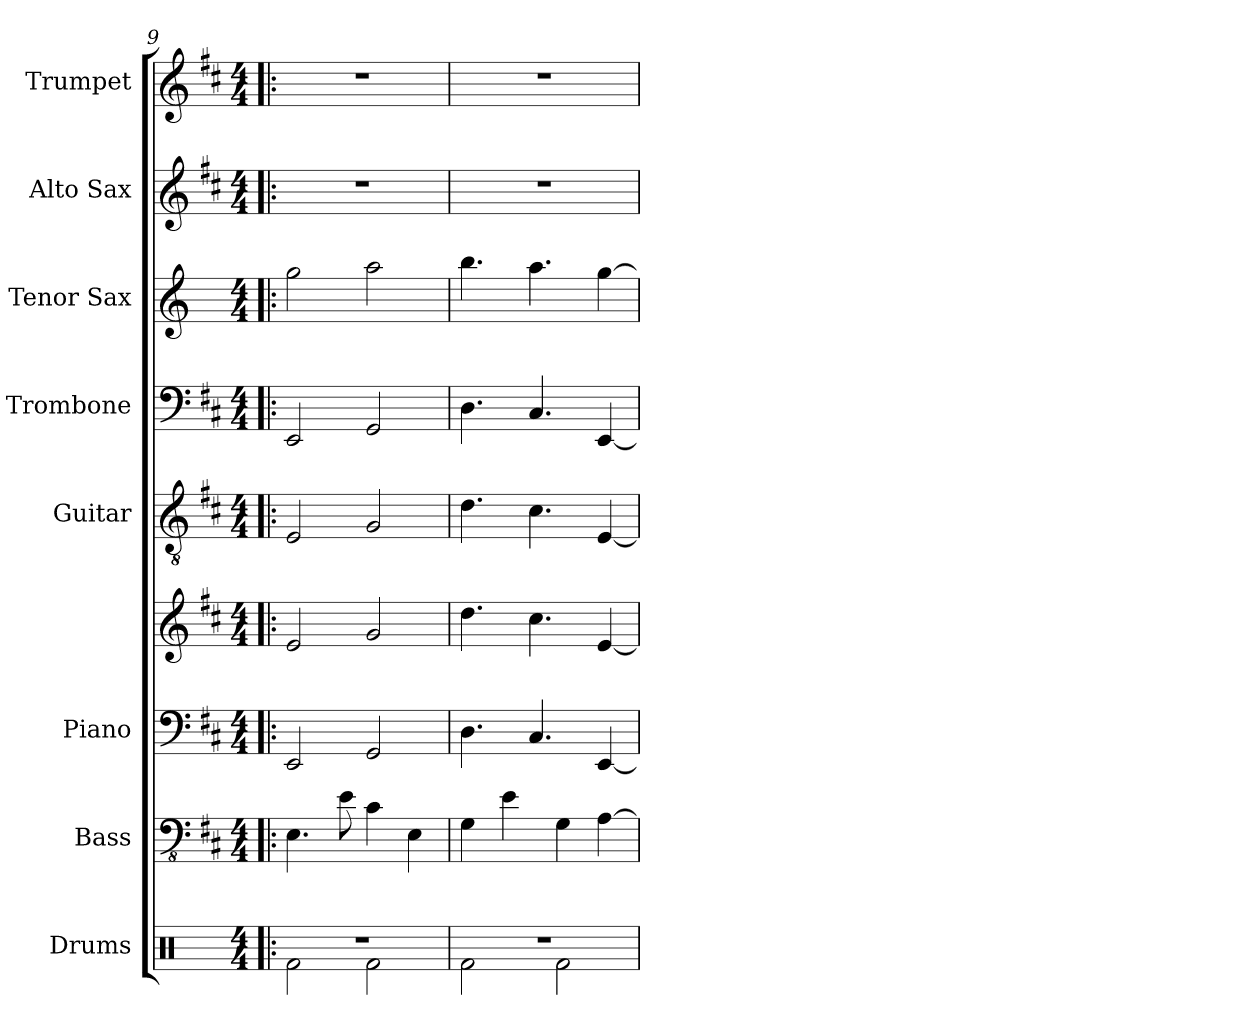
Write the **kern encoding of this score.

**kern	**kern	**kern	**kern	**kern	**kern	**kern	**kern	**kern
*part8	*part7	*part6	*part6	*part5	*part4	*part3	*part2	*part1
*staff9	*staff8	*staff7	*staff6	*staff5	*staff4	*staff3	*staff2	*staff1
*I"Drums	*I"Bass	*I"Piano	*	*I"Guitar	*I"Trombone	*I"Tenor Sax	*I"Alto Sax	*I"Trumpet
*I'Drums	*I'Bass	*I'Piano	*	*I'Gtr.	*I'Tbn.	*I'Tenor	*I'Alto	*I'Tpt.
*clefX	*clefFv4	*clefF4	*clefG2	*clefGv2	*clefF4	*clefG2	*clefG2	*clefG2
*	*	*	*	*	*	*ITrd8c14	*ITrd5c9	*ITrd1c2
*k[]	*k[f#c#]	*k[f#c#]	*k[f#c#]	*k[f#c#]	*k[f#c#]	*k[]	*k[b-]	*k[]
*M4/4	*M4/4	*M4/4	*M4/4	*M4/4	*M4/4	*M4/4	*M4/4	*M4/4
=9!|:	=9!|:	=9!|:	=9!|:	=9!|:	=9!|:	=9!|:	=9!|:	=9!|:
*^	*	*	*	*	*	*	*	*
1r	2Rf\	4.EE\	2EE/	2e/	2E/	2EE/	2g\	1r	1r
.	.	8E\	.	.	.	.	.	.	.
.	2Rf\	4C#\	2GG/	2g/	2G/	2GG/	2a\	.	.
.	.	4EE\	.	.	.	.	.	.	.
=10	=10	=10	=10	=10	=10	=10	=10	=10	=10
1r	2Rf\	4GG\	4.D\	4.dd\	4.d\	4.D\	4.b\	1r	1r
.	.	4E\	.	.	.	.	.	.	.
.	.	.	4.C#/	4.cc#\	4.c#\	4.C#/	4.a\	.	.
.	2Rf\	4GG\	.	.	.	.	.	.	.
.	.	[4AA\	[4EE/	[4e/	[4E/	[4EE/	[4g\	.	.
*v	*v	*	*	*	*	*	*	*	*
=	=	=	=	=	=	=	=	=
*-	*-	*-	*-	*-	*-	*-	*-	*-
